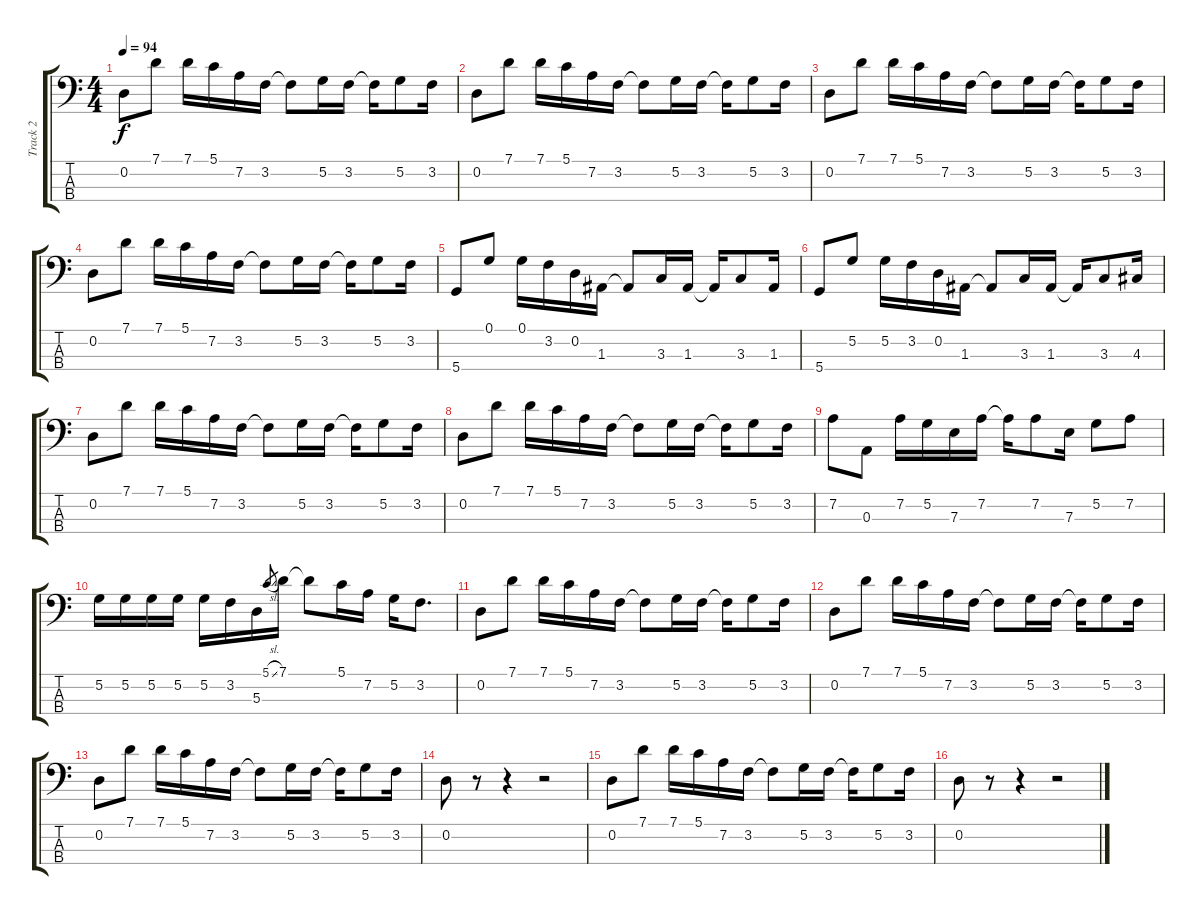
\track ("Track 2" "Track 2") {instrument electricbassfinger}
\staff {score tabs}
\tuning (G2 D2 A1 D1) {hide}
\ts (4 4)
\tempo 94
\clef f4
\ks c
0.2.8{dy f instrument electricbassfinger} 7.1.8 7.1.16 5.1.16 7.2.16 3.2.16 3.2{t}.8 5.2.16 3.2.16 3.2{t}.16 5.2.8 3.2.16 |
0.2.8 7.1.8 7.1.16 5.1.16 7.2.16 3.2.16 3.2{t}.8 5.2.16 3.2.16 3.2{t}.16 5.2.8 3.2.16 |
0.2.8 7.1.8 7.1.16 5.1.16 7.2.16 3.2.16 3.2{t}.8 5.2.16 3.2.16 3.2{t}.16 5.2.8 3.2.16 |
0.2.8 7.1.8 7.1.16 5.1.16 7.2.16 3.2.16 3.2{t}.8 5.2.16 3.2.16 3.2{t}.16 5.2.8 3.2.16 |
5.4.8 0.1.8 0.1.16 3.2.16 0.2.16 1.3.16 1.3{t}.8 3.3.16 1.3.16 1.3{t}.16 3.3.8 1.3.16 |
5.4.8 5.2.8 5.2.16 3.2.16 0.2.16 1.3.16 1.3{t}.8 3.3.16 1.3.16 1.3{t}.16 3.3.8 4.3.16 |
0.2.8 7.1.8 7.1.16 5.1.16 7.2.16 3.2.16 3.2{t}.8 5.2.16 3.2.16 3.2{t}.16 5.2.8 3.2.16 |
0.2.8 7.1.8 7.1.16 5.1.16 7.2.16 3.2.16 3.2{t}.8 5.2.16 3.2.16 3.2{t}.16 5.2.8 3.2.16 |
7.2.8 0.3.8 7.2.16 5.2.16 7.3.16 7.2.16 7.2{t}.16 7.2.8 7.3.16 5.2.8 7.2.8 |
5.2.16 5.2.16 5.2.16 5.2.16 5.2.16 3.2.16 5.3.16 5.1{sl}.8{gr} 7.1.16 7.1{t}.8 5.1.16 7.2.16 5.2.16 3.2.8{d} |
0.2.8 7.1.8 7.1.16 5.1.16 7.2.16 3.2.16 3.2{t}.8 5.2.16 3.2.16 3.2{t}.16 5.2.8 3.2.16 |
0.2.8 7.1.8 7.1.16 5.1.16 7.2.16 3.2.16 3.2{t}.8 5.2.16 3.2.16 3.2{t}.16 5.2.8 3.2.16 |
0.2.8 7.1.8 7.1.16 5.1.16 7.2.16 3.2.16 3.2{t}.8 5.2.16 3.2.16 3.2{t}.16 5.2.8 3.2.16 |
0.2.8 r.8 r.4 r.2 |
0.2.8 7.1.8 7.1.16 5.1.16 7.2.16 3.2.16 3.2{t}.8 5.2.16 3.2.16 3.2{t}.16 5.2.8 3.2.16 |
0.2.8 r.8 r.4 r.2
